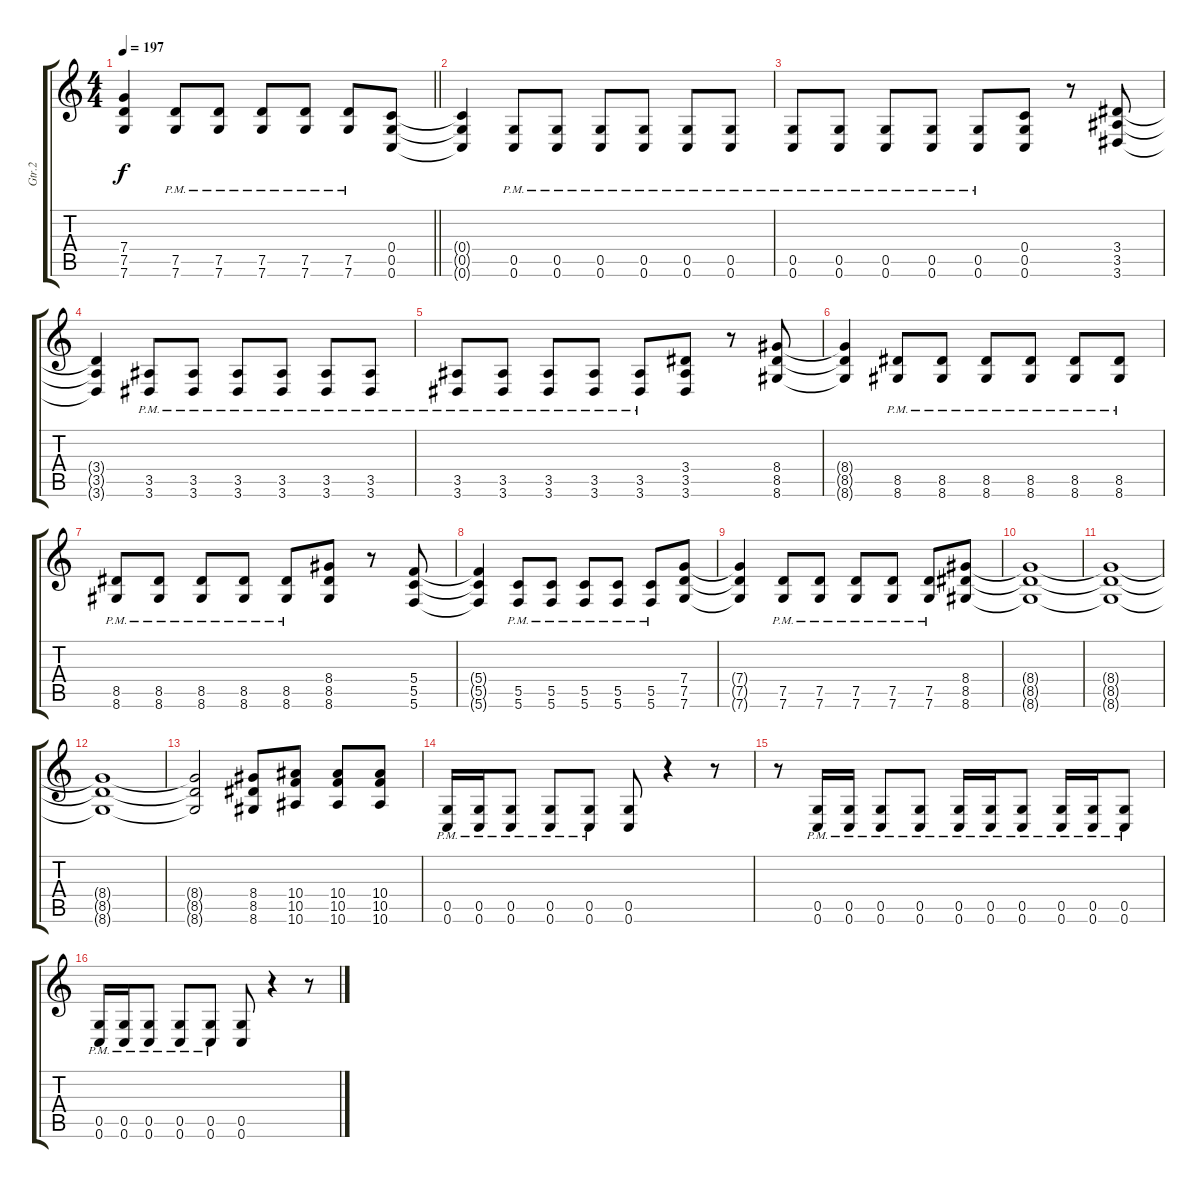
\track ("Gtr.2" "Gtr.2") {instrument distortionguitar}
\staff {score tabs}
\tuning (D4 A3 F3 C3 G2 C2) {hide}
\ts (4 4)
\tempo 197
\clef g2
\barLineRight lightlight
\ks c
(7.4{t} 7.5{t} 7.6{t}).4{dy f} (7.5{pm} 7.6{pm}).8 (7.5{pm} 7.6{pm}).8 (7.5{pm} 7.6{pm}).8 (7.5{pm} 7.6{pm}).8 (7.5{pm} 7.6{pm}).8 (0.4 0.5 0.6).8 |
(0.4{t} 0.5{t} 0.6{t}).4 (0.5{pm} 0.6{pm}).8 (0.5{pm} 0.6{pm}).8 (0.5{pm} 0.6{pm}).8 (0.5{pm} 0.6{pm}).8 (0.5{pm} 0.6{pm}).8 (0.5{pm} 0.6{pm}).8 |
(0.5{pm} 0.6{pm}).8 (0.5{pm} 0.6{pm}).8 (0.5{pm} 0.6{pm}).8 (0.5{pm} 0.6{pm}).8 (0.5{pm} 0.6{pm}).8 (0.4 0.5 0.6).8 r.8 (3.4 3.5 3.6).8 |
(3.4{t} 3.5{t} 3.6{t}).4 (3.5{pm} 3.6{pm}).8 (3.5{pm} 3.6{pm}).8 (3.5{pm} 3.6{pm}).8 (3.5{pm} 3.6{pm}).8 (3.5{pm} 3.6{pm}).8 (3.5{pm} 3.6{pm}).8 |
(3.5{pm} 3.6{pm}).8 (3.5{pm} 3.6{pm}).8 (3.5{pm} 3.6{pm}).8 (3.5{pm} 3.6{pm}).8 (3.5{pm} 3.6{pm}).8 (3.4 3.5 3.6).8 r.8 (8.4 8.5 8.6).8 |
(8.4{t} 8.5{t} 8.6{t}).4 (8.5{pm} 8.6{pm}).8 (8.5{pm} 8.6{pm}).8 (8.5{pm} 8.6{pm}).8 (8.5{pm} 8.6{pm}).8 (8.5{pm} 8.6{pm}).8 (8.5{pm} 8.6{pm}).8 |
(8.5{pm} 8.6{pm}).8 (8.5{pm} 8.6{pm}).8 (8.5{pm} 8.6{pm}).8 (8.5{pm} 8.6{pm}).8 (8.5{pm} 8.6{pm}).8 (8.4 8.5 8.6).8 r.8 (5.4 5.5 5.6).8 |
(5.4{t} 5.5{t} 5.6{t}).4 (5.5{pm} 5.6{pm}).8 (5.5{pm} 5.6{pm}).8 (5.5{pm} 5.6{pm}).8 (5.5{pm} 5.6{pm}).8 (5.5{pm} 5.6{pm}).8 (7.4 7.5 7.6).8 |
(7.4{t} 7.5{t} 7.6{t}).4 (7.5{pm} 7.6{pm}).8 (7.5{pm} 7.6{pm}).8 (7.5{pm} 7.6{pm}).8 (7.5{pm} 7.6{pm}).8 (7.5{pm} 7.6{pm}).8 (8.4 8.5 8.6).8 |
(8.4{t} 8.5{t} 8.6{t}).1 |
(8.4{t} 8.5{t} 8.6{t}).1 |
(8.4{t} 8.5{t} 8.6{t}).1 |
(8.4{t} 8.5{t} 8.6{t}).2 (8.4 8.5 8.6).8 (10.4 10.5 10.6).8 (10.4 10.5 10.6).8 (10.4 10.5 10.6).8 |
(0.5{pm} 0.6{pm}).16 (0.5{pm} 0.6{pm}).16 (0.5{pm} 0.6{pm}).8 (0.5{pm} 0.6{pm}).8 (0.5{pm} 0.6{pm}).8 (0.5 0.6).8 r.4 r.8 |
r.8 (0.5{pm} 0.6{pm}).16 (0.5{pm} 0.6{pm}).16 (0.5{pm} 0.6{pm}).8 (0.5{pm} 0.6{pm}).8 (0.5{pm} 0.6{pm}).16 (0.5{pm} 0.6{pm}).16 (0.5{pm} 0.6{pm}).8 (0.5{pm} 0.6{pm}).16 (0.5{pm} 0.6{pm}).16 (0.5{pm} 0.6{pm}).8 |
(0.5{pm} 0.6{pm}).16 (0.5{pm} 0.6{pm}).16 (0.5{pm} 0.6{pm}).8 (0.5{pm} 0.6{pm}).8 (0.5{pm} 0.6{pm}).8 (0.5 0.6).8 r.4 r.8
